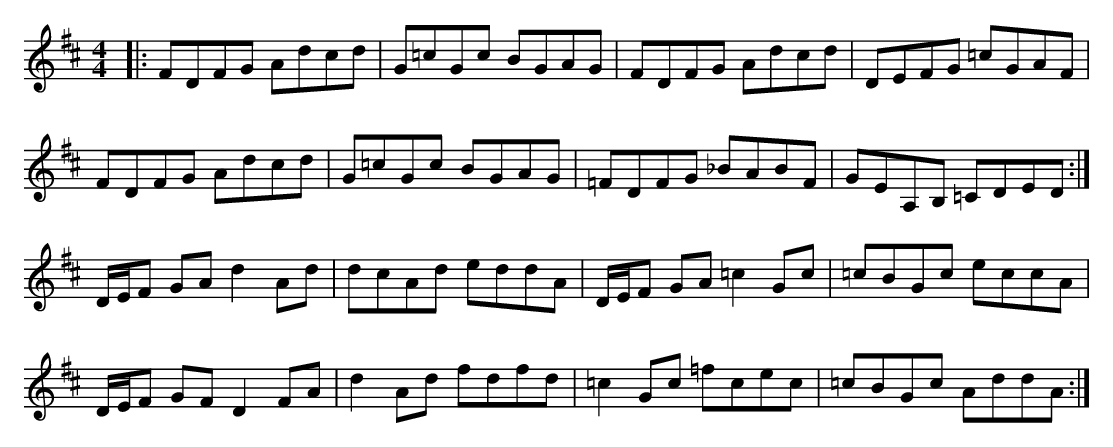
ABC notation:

X:1
M:4/4
K:D
|:FDFG Adcd|G=cGc BGAG|FDFG Adcd|DEFG =cGAF|
FDFG Adcd|G=cGc BGAG|=FDFG _BABF|GEA,B, =CDED:|
D/E/F GA d2 Ad|dcAd eddA|D/E/F GA =c2 Gc|=cBGc eccA|
D/E/F GF D2 FA|d2 Ad fdfd|=c2 Gc =fcec|=cBGc AddA:|
